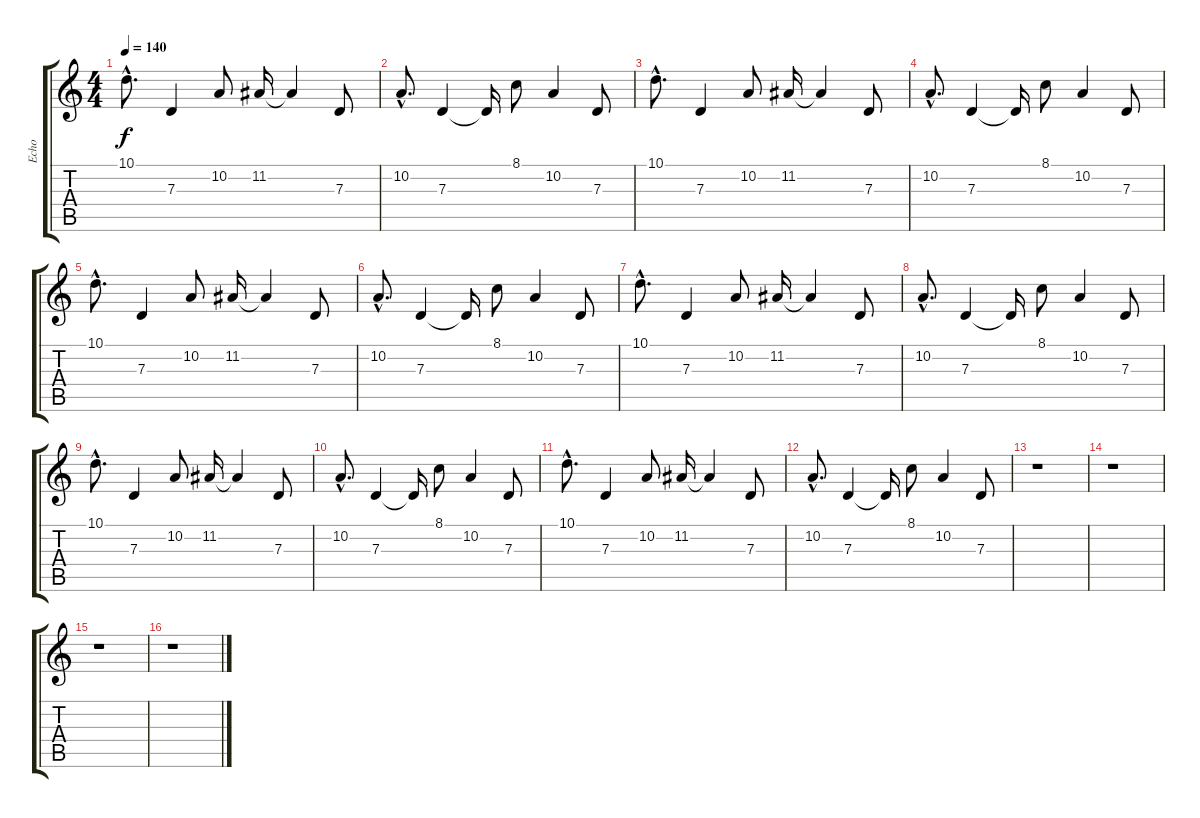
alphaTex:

\track ("Echo" "Echo") {instrument fx7echoes}
\staff {score tabs}
\tuning (E4 B3 G3 D3 A2 D2) {hide}
\ts (4 4)
\tempo 140
\clef g2
\ks c
10.1{hac}.8{d dy f} 7.3.4 10.2.8 11.2.16 11.2{t}.4 7.3.8 |
10.2{hac}.8{d} 7.3.4 7.3{t}.16 8.1.8 10.2.4 7.3.8 |
10.1{hac}.8{d} 7.3.4 10.2.8 11.2.16 11.2{t}.4 7.3.8 |
10.2{hac}.8{d} 7.3.4 7.3{t}.16 8.1.8 10.2.4 7.3.8 |
10.1{hac}.8{d} 7.3.4 10.2.8 11.2.16 11.2{t}.4 7.3.8 |
10.2{hac}.8{d} 7.3.4 7.3{t}.16 8.1.8 10.2.4 7.3.8 |
10.1{hac}.8{d} 7.3.4 10.2.8 11.2.16 11.2{t}.4 7.3.8 |
10.2{hac}.8{d} 7.3.4 7.3{t}.16 8.1.8 10.2.4 7.3.8 |
10.1{hac}.8{d} 7.3.4 10.2.8 11.2.16 11.2{t}.4 7.3.8 |
10.2{hac}.8{d} 7.3.4 7.3{t}.16 8.1.8 10.2.4 7.3.8 |
10.1{hac}.8{d} 7.3.4 10.2.8 11.2.16 11.2{t}.4 7.3.8 |
10.2{hac}.8{d} 7.3.4 7.3{t}.16 8.1.8 10.2.4 7.3.8 |
r.1 |
r.1 |
r.1 |
r.1
